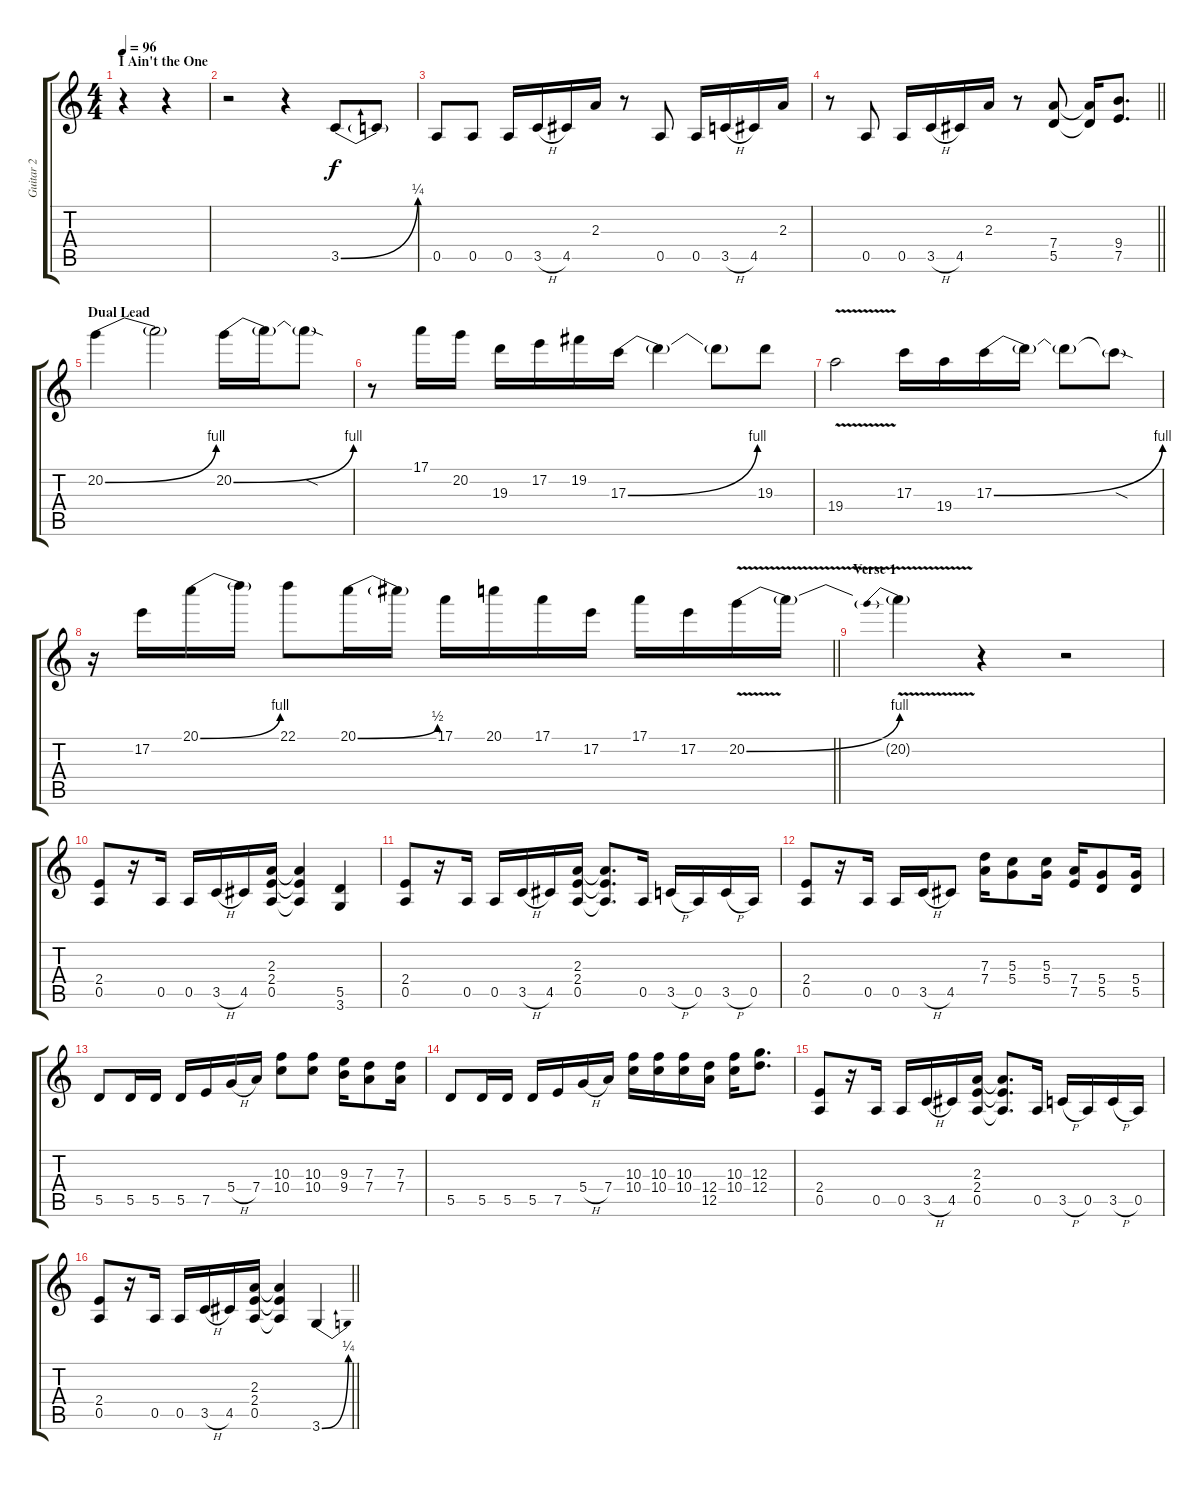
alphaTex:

\track ("Guitar 2" "Guitar 2") {instrument overdrivenguitar}
\staff {score tabs}
\tuning (E4 B3 G3 D3 A2 E2) {hide}
\ts (4 4)
\section ("" "I Ain't the One")
\tempo 96
\clef g2
\ks c
r.4{dy f} r.4 |
r.2 r.4 3.5{be (bend 0 0 60 1)}.8 3.5{t}.8 |
0.5.8 0.5.8 0.5.16 3.5{h}.16 4.5.16 2.3.16 r.8 0.5.8 0.5.16 3.5{h}.16 4.5.16 2.3.16 |
\barLineRight lightlight
r.8 0.5.8 0.5.16 3.5{h}.16 4.5.16 2.3.16 r.8 (7.4 5.5).8 (7.4{t} 5.5{t}).16 (9.4 7.5).8{d} |
\section ("" "Dual Lead")
20.2{be (bend 0 0 60 4)}.4{volume 12} 20.2{t}.2 20.2{be (bend 0 0 60 4)}.16 20.2{t}.16 20.2{sod t}.8 |
r.8 17.1.16 20.2.16 19.3.16 17.2.16 19.2.16 17.3{be (bend 0 0 60 4)}.16 17.3{t}.4 17.3{t}.8 19.3.8 |
19.4{v}.2 17.3.16 19.4.16 17.3{be (bend 0 0 60 4)}.16 17.3{t}.16 17.3{t}.8 17.3{sod t}.8 |
\barLineRight lightlight
r.16 17.2.16 20.1{be (bend 0 0 60 4)}.16 20.1{t}.16 22.1.8 20.1{be (bend 0 0 60 2)}.16 20.1{t}.16 17.1.16 20.1.16 17.1.16 17.2.16 17.1.16 17.2.16 20.2{be (bend 0 0 60 4) v}.16 20.2{t}.16 |
\section ("" "Verse 1")
20.2{be (prebend 0 4 60 4) v t}.4 r.4 r.2{volume 7} |
(2.4 0.5).8 r.16 0.5.16 0.5.16 3.5{h}.16 4.5.16 (2.3 2.4 0.5).16 (2.3{t} 2.4{t} 0.5{t}).4 (5.5 3.6).4 |
(2.4 0.5).8 r.16 0.5.16 0.5.16 3.5{h}.16 4.5.16 (2.3 2.4 0.5).16 (2.3{t} 2.4{t} 0.5{t}).8{d} 0.5.16 3.5{h}.16 0.5.16 3.5{h}.16 0.5.16 |
(2.4 0.5).8 r.16 0.5.16 0.5.16 3.5{h}.16 4.5.8 (7.3 7.4).16 (5.3 5.4).8 (5.3 5.4).16 (7.4 7.5).16 (5.4 5.5).8 (5.4 5.5).16 |
5.5.8 5.5.16 5.5.16 5.5.16 7.5.16 5.4{h}.16 7.4.16 (10.3 10.4).8 (10.3 10.4).8 (9.3 9.4).16 (7.3 7.4).8 (7.3 7.4).16 |
5.5.8 5.5.16 5.5.16 5.5.16 7.5.16 5.4{h}.16 7.4.16 (10.3 10.4).16 (10.3 10.4).16 (10.3 10.4).16 (12.4 12.5).16 (10.3 10.4).16 (12.3 12.4).8{d} |
(2.4 0.5).8 r.16 0.5.16 0.5.16 3.5{h}.16 4.5.16 (2.3 2.4 0.5).16 (2.3{t} 2.4{t} 0.5{t}).8{d} 0.5.16 3.5{h}.16 0.5.16 3.5{h}.16 0.5.16 |
\barLineRight lightlight
(2.4 0.5).8 r.16 0.5.16 0.5.16 3.5{h}.16 4.5.16 (2.3 2.4 0.5).16 (2.3{t} 2.4{t} 0.5{t}).4 3.6{be (bend 0 0 60 1)}.4
